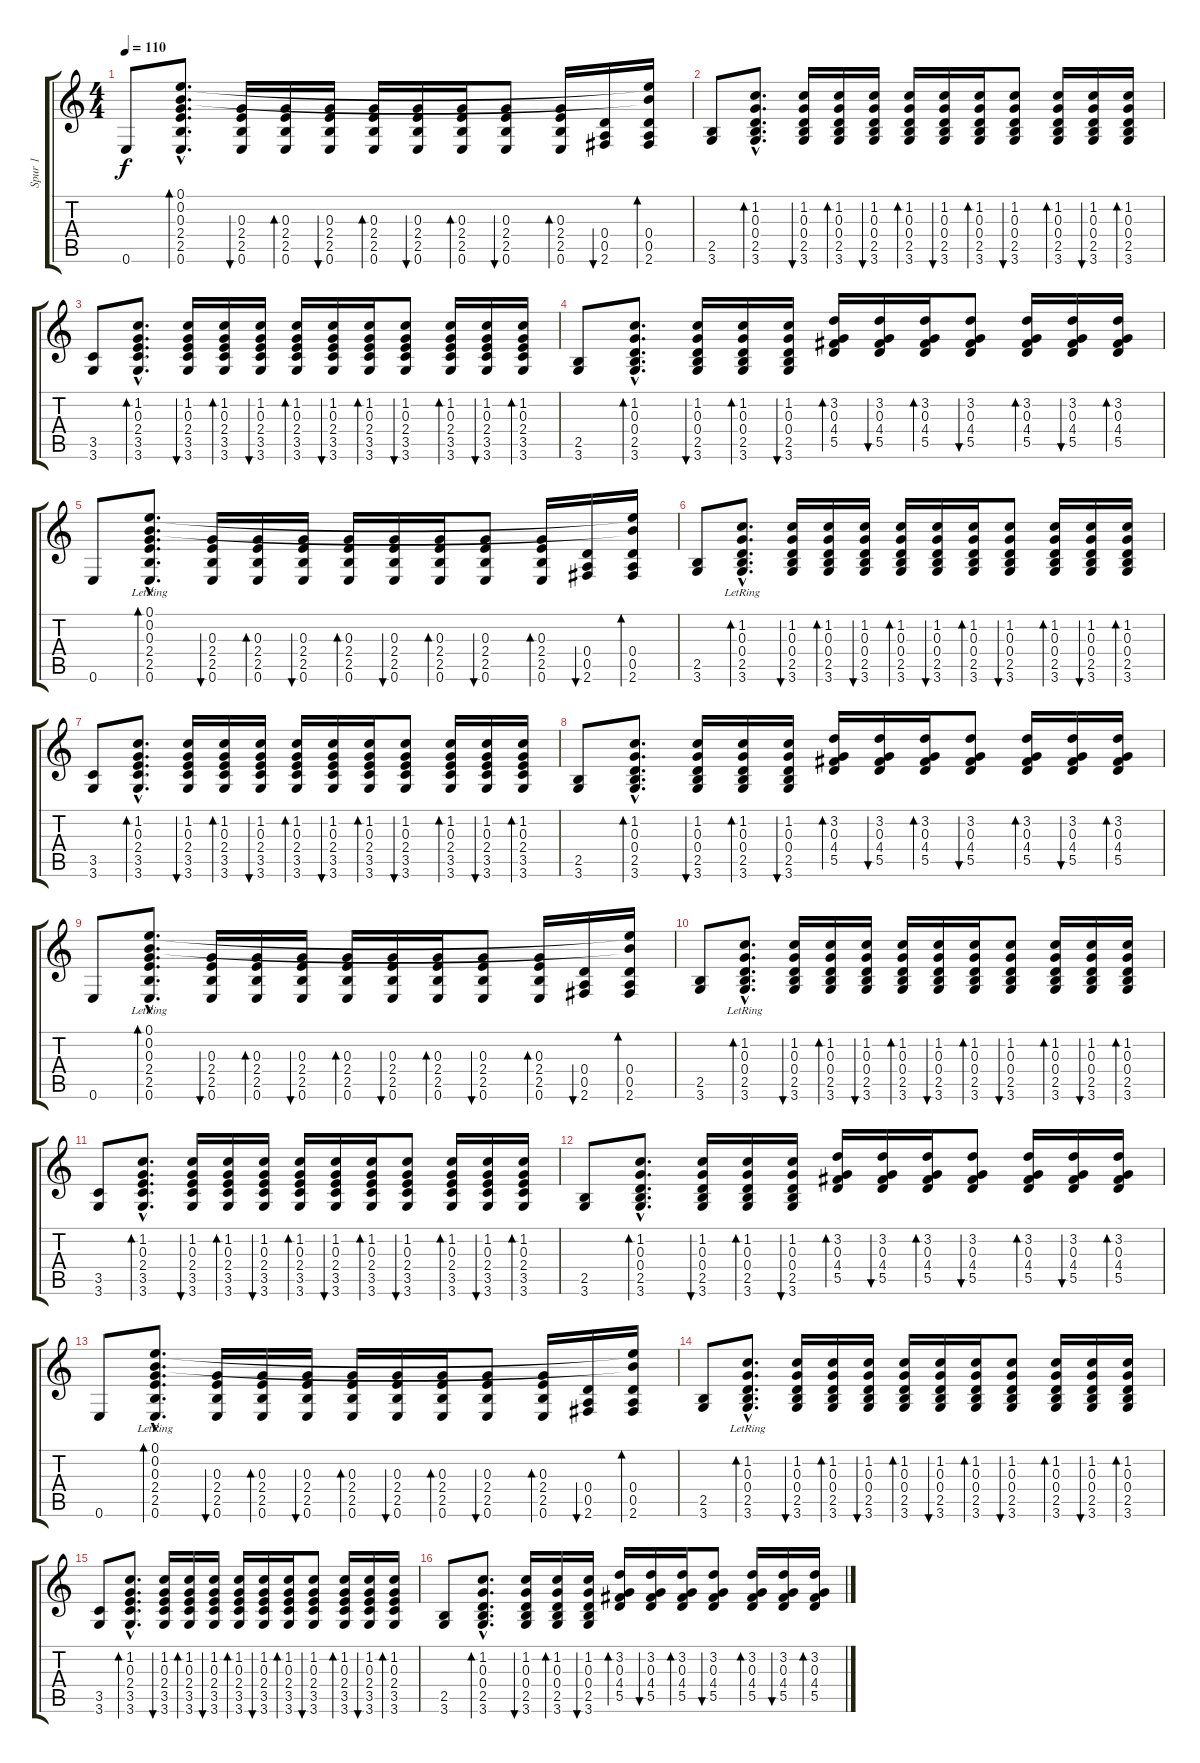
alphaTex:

\track ("Spur 1" "Spur 1") {instrument acousticguitarsteel}
\staff {score tabs}
\tuning (E4 B3 G3 D3 A2 E2) {hide}
\ts (4 4)
\tempo 110
\clef g2
\ks c
0.6.8{dy f} (0.1{hac} 0.2{hac} 0.3{hac} 2.4{hac} 2.5{hac} 0.6{hac}).8{d bd 60} (0.3 2.4 2.5 0.6).16{bu 60} (0.3 2.4 2.5 0.6).16{bd 60} (0.3 2.4 2.5 0.6).16{bu 60} (0.3 2.4 2.5 0.6).16{bd 60} (0.3 2.4 2.5 0.6).16{bu 60} (0.3 2.4 2.5 0.6).16{bd 60} (0.3 2.4 2.5 0.6).8{bu 60} (0.3 2.4 2.5 0.6).16{bd 60} (0.4 0.5 2.6).16{bu 60} (0.1{t} 0.2{t} 0.4 0.5 2.6).16{bd 60} |
(2.5 3.6).8 (1.2{hac} 0.3{hac} 0.4{hac} 2.5{hac} 3.6{hac}).8{d bd 60} (1.2 0.3 0.4 2.5 3.6).16{bu 60} (1.2 0.3 0.4 2.5 3.6).16{bd 60} (1.2 0.3 0.4 2.5 3.6).16{bu 60} (1.2 0.3 0.4 2.5 3.6).16{bd 60} (1.2 0.3 0.4 2.5 3.6).16{bu 60} (1.2 0.3 0.4 2.5 3.6).16{bd 60} (1.2 0.3 0.4 2.5 3.6).8{bu 60} (1.2 0.3 0.4 2.5 3.6).16{bd 60} (1.2 0.3 0.4 2.5 3.6).16{bu 60} (1.2 0.3 0.4 2.5 3.6).16{bd 60} |
(3.5 3.6).8 (1.2{hac} 0.3{hac} 2.4{hac} 3.5{hac} 3.6{hac}).8{d bd 60} (1.2 0.3 2.4 3.5 3.6).16{bu 60} (1.2 0.3 2.4 3.5 3.6).16{bd 60} (1.2 0.3 2.4 3.5 3.6).16{bu 60} (1.2 0.3 2.4 3.5 3.6).16{bd 60} (1.2 0.3 2.4 3.5 3.6).16{bu 60} (1.2 0.3 2.4 3.5 3.6).16{bd 60} (1.2 0.3 2.4 3.5 3.6).8{bu 60} (1.2 0.3 2.4 3.5 3.6).16{bd 60} (1.2 0.3 2.4 3.5 3.6).16{bu 60} (1.2 0.3 2.4 3.5 3.6).16{bd 60} |
(2.5 3.6).8 (1.2{hac} 0.3{hac} 0.4{hac} 2.5{hac} 3.6{hac}).8{d bd 60} (1.2 0.3 0.4 2.5 3.6).16{bu 60} (1.2 0.3 0.4 2.5 3.6).16{bd 60} (1.2 0.3 0.4 2.5 3.6).16{bu 60} (3.2 0.3 4.4 5.5).16{bd 60} (3.2 0.3 4.4 5.5).16{bu 60} (3.2 0.3 4.4 5.5).16{bd 60} (3.2 0.3 4.4 5.5).8{bu 60} (3.2 0.3 4.4 5.5).16{bd 60} (3.2 0.3 4.4 5.5).16{bu 60} (3.2 0.3 4.4 5.5).16{bd 60} |
0.6.8 (0.1{hac lr} 0.2{hac lr} 0.3{hac} 2.4{hac} 2.5{hac} 0.6{hac}).8{d bd 60} (0.3 2.4 2.5 0.6).16{bu 60} (0.3 2.4 2.5 0.6).16{bd 60} (0.3 2.4 2.5 0.6).16{bu 60} (0.3 2.4 2.5 0.6).16{bd 60} (0.3 2.4 2.5 0.6).16{bu 60} (0.3 2.4 2.5 0.6).16{bd 60} (0.3 2.4 2.5 0.6).8{bu 60} (0.3 2.4 2.5 0.6).16{bd 60} (0.4 0.5 2.6).16{bu 60} (0.1{t} 0.2{t} 0.4 0.5 2.6).16{bd 60} |
(2.5 3.6).8 (1.2{hac lr} 0.3{hac} 0.4{hac} 2.5{hac} 3.6{hac}).8{d bd 60} (1.2 0.3 0.4 2.5 3.6).16{bu 60} (1.2 0.3 0.4 2.5 3.6).16{bd 60} (1.2 0.3 0.4 2.5 3.6).16{bu 60} (1.2 0.3 0.4 2.5 3.6).16{bd 60} (1.2 0.3 0.4 2.5 3.6).16{bu 60} (1.2 0.3 0.4 2.5 3.6).16{bd 60} (1.2 0.3 0.4 2.5 3.6).8{bu 60} (1.2 0.3 0.4 2.5 3.6).16{bd 60} (1.2 0.3 0.4 2.5 3.6).16{bu 60} (1.2 0.3 0.4 2.5 3.6).16{bd 60} |
(3.5 3.6).8 (1.2{hac} 0.3{hac} 2.4{hac} 3.5{hac} 3.6{hac}).8{d bd 60} (1.2 0.3 2.4 3.5 3.6).16{bu 60} (1.2 0.3 2.4 3.5 3.6).16{bd 60} (1.2 0.3 2.4 3.5 3.6).16{bu 60} (1.2 0.3 2.4 3.5 3.6).16{bd 60} (1.2 0.3 2.4 3.5 3.6).16{bu 60} (1.2 0.3 2.4 3.5 3.6).16{bd 60} (1.2 0.3 2.4 3.5 3.6).8{bu 60} (1.2 0.3 2.4 3.5 3.6).16{bd 60} (1.2 0.3 2.4 3.5 3.6).16{bu 60} (1.2 0.3 2.4 3.5 3.6).16{bd 60} |
(2.5 3.6).8 (1.2{hac} 0.3{hac} 0.4{hac} 2.5{hac} 3.6{hac}).8{d bd 60} (1.2 0.3 0.4 2.5 3.6).16{bu 60} (1.2 0.3 0.4 2.5 3.6).16{bd 60} (1.2 0.3 0.4 2.5 3.6).16{bu 60} (3.2 0.3 4.4 5.5).16{bd 60} (3.2 0.3 4.4 5.5).16{bu 60} (3.2 0.3 4.4 5.5).16{bd 60} (3.2 0.3 4.4 5.5).8{bu 60} (3.2 0.3 4.4 5.5).16{bd 60} (3.2 0.3 4.4 5.5).16{bu 60} (3.2 0.3 4.4 5.5).16{bd 60} |
0.6.8 (0.1{hac lr} 0.2{hac lr} 0.3{hac} 2.4{hac} 2.5{hac} 0.6{hac}).8{d bd 60} (0.3 2.4 2.5 0.6).16{bu 60} (0.3 2.4 2.5 0.6).16{bd 60} (0.3 2.4 2.5 0.6).16{bu 60} (0.3 2.4 2.5 0.6).16{bd 60} (0.3 2.4 2.5 0.6).16{bu 60} (0.3 2.4 2.5 0.6).16{bd 60} (0.3 2.4 2.5 0.6).8{bu 60} (0.3 2.4 2.5 0.6).16{bd 60} (0.4 0.5 2.6).16{bu 60} (0.1{t} 0.2{t} 0.4 0.5 2.6).16{bd 60} |
(2.5 3.6).8 (1.2{hac lr} 0.3{hac} 0.4{hac} 2.5{hac} 3.6{hac}).8{d bd 60} (1.2 0.3 0.4 2.5 3.6).16{bu 60} (1.2 0.3 0.4 2.5 3.6).16{bd 60} (1.2 0.3 0.4 2.5 3.6).16{bu 60} (1.2 0.3 0.4 2.5 3.6).16{bd 60} (1.2 0.3 0.4 2.5 3.6).16{bu 60} (1.2 0.3 0.4 2.5 3.6).16{bd 60} (1.2 0.3 0.4 2.5 3.6).8{bu 60} (1.2 0.3 0.4 2.5 3.6).16{bd 60} (1.2 0.3 0.4 2.5 3.6).16{bu 60} (1.2 0.3 0.4 2.5 3.6).16{bd 60} |
(3.5 3.6).8 (1.2{hac} 0.3{hac} 2.4{hac} 3.5{hac} 3.6{hac}).8{d bd 60} (1.2 0.3 2.4 3.5 3.6).16{bu 60} (1.2 0.3 2.4 3.5 3.6).16{bd 60} (1.2 0.3 2.4 3.5 3.6).16{bu 60} (1.2 0.3 2.4 3.5 3.6).16{bd 60} (1.2 0.3 2.4 3.5 3.6).16{bu 60} (1.2 0.3 2.4 3.5 3.6).16{bd 60} (1.2 0.3 2.4 3.5 3.6).8{bu 60} (1.2 0.3 2.4 3.5 3.6).16{bd 60} (1.2 0.3 2.4 3.5 3.6).16{bu 60} (1.2 0.3 2.4 3.5 3.6).16{bd 60} |
(2.5 3.6).8 (1.2{hac} 0.3{hac} 0.4{hac} 2.5{hac} 3.6{hac}).8{d bd 60} (1.2 0.3 0.4 2.5 3.6).16{bu 60} (1.2 0.3 0.4 2.5 3.6).16{bd 60} (1.2 0.3 0.4 2.5 3.6).16{bu 60} (3.2 0.3 4.4 5.5).16{bd 60} (3.2 0.3 4.4 5.5).16{bu 60} (3.2 0.3 4.4 5.5).16{bd 60} (3.2 0.3 4.4 5.5).8{bu 60} (3.2 0.3 4.4 5.5).16{bd 60} (3.2 0.3 4.4 5.5).16{bu 60} (3.2 0.3 4.4 5.5).16{bd 60} |
0.6.8 (0.1{hac lr} 0.2{hac lr} 0.3{hac} 2.4{hac} 2.5{hac} 0.6{hac}).8{d bd 60} (0.3 2.4 2.5 0.6).16{bu 60} (0.3 2.4 2.5 0.6).16{bd 60} (0.3 2.4 2.5 0.6).16{bu 60} (0.3 2.4 2.5 0.6).16{bd 60} (0.3 2.4 2.5 0.6).16{bu 60} (0.3 2.4 2.5 0.6).16{bd 60} (0.3 2.4 2.5 0.6).8{bu 60} (0.3 2.4 2.5 0.6).16{bd 60} (0.4 0.5 2.6).16{bu 60} (0.1{t} 0.2{t} 0.4 0.5 2.6).16{bd 60} |
(2.5 3.6).8 (1.2{hac lr} 0.3{hac} 0.4{hac} 2.5{hac} 3.6{hac}).8{d bd 60} (1.2 0.3 0.4 2.5 3.6).16{bu 60} (1.2 0.3 0.4 2.5 3.6).16{bd 60} (1.2 0.3 0.4 2.5 3.6).16{bu 60} (1.2 0.3 0.4 2.5 3.6).16{bd 60} (1.2 0.3 0.4 2.5 3.6).16{bu 60} (1.2 0.3 0.4 2.5 3.6).16{bd 60} (1.2 0.3 0.4 2.5 3.6).8{bu 60} (1.2 0.3 0.4 2.5 3.6).16{bd 60} (1.2 0.3 0.4 2.5 3.6).16{bu 60} (1.2 0.3 0.4 2.5 3.6).16{bd 60} |
(3.5 3.6).8 (1.2{hac} 0.3{hac} 2.4{hac} 3.5{hac} 3.6{hac}).8{d bd 60} (1.2 0.3 2.4 3.5 3.6).16{bu 60} (1.2 0.3 2.4 3.5 3.6).16{bd 60} (1.2 0.3 2.4 3.5 3.6).16{bu 60} (1.2 0.3 2.4 3.5 3.6).16{bd 60} (1.2 0.3 2.4 3.5 3.6).16{bu 60} (1.2 0.3 2.4 3.5 3.6).16{bd 60} (1.2 0.3 2.4 3.5 3.6).8{bu 60} (1.2 0.3 2.4 3.5 3.6).16{bd 60} (1.2 0.3 2.4 3.5 3.6).16{bu 60} (1.2 0.3 2.4 3.5 3.6).16{bd 60} |
(2.5 3.6).8 (1.2{hac} 0.3{hac} 0.4{hac} 2.5{hac} 3.6{hac}).8{d bd 60} (1.2 0.3 0.4 2.5 3.6).16{bu 60} (1.2 0.3 0.4 2.5 3.6).16{bd 60} (1.2 0.3 0.4 2.5 3.6).16{bu 60} (3.2 0.3 4.4 5.5).16{bd 60} (3.2 0.3 4.4 5.5).16{bu 60} (3.2 0.3 4.4 5.5).16{bd 60} (3.2 0.3 4.4 5.5).8{bu 60} (3.2 0.3 4.4 5.5).16{bd 60} (3.2 0.3 4.4 5.5).16{bu 60} (3.2 0.3 4.4 5.5).16{bd 60}
